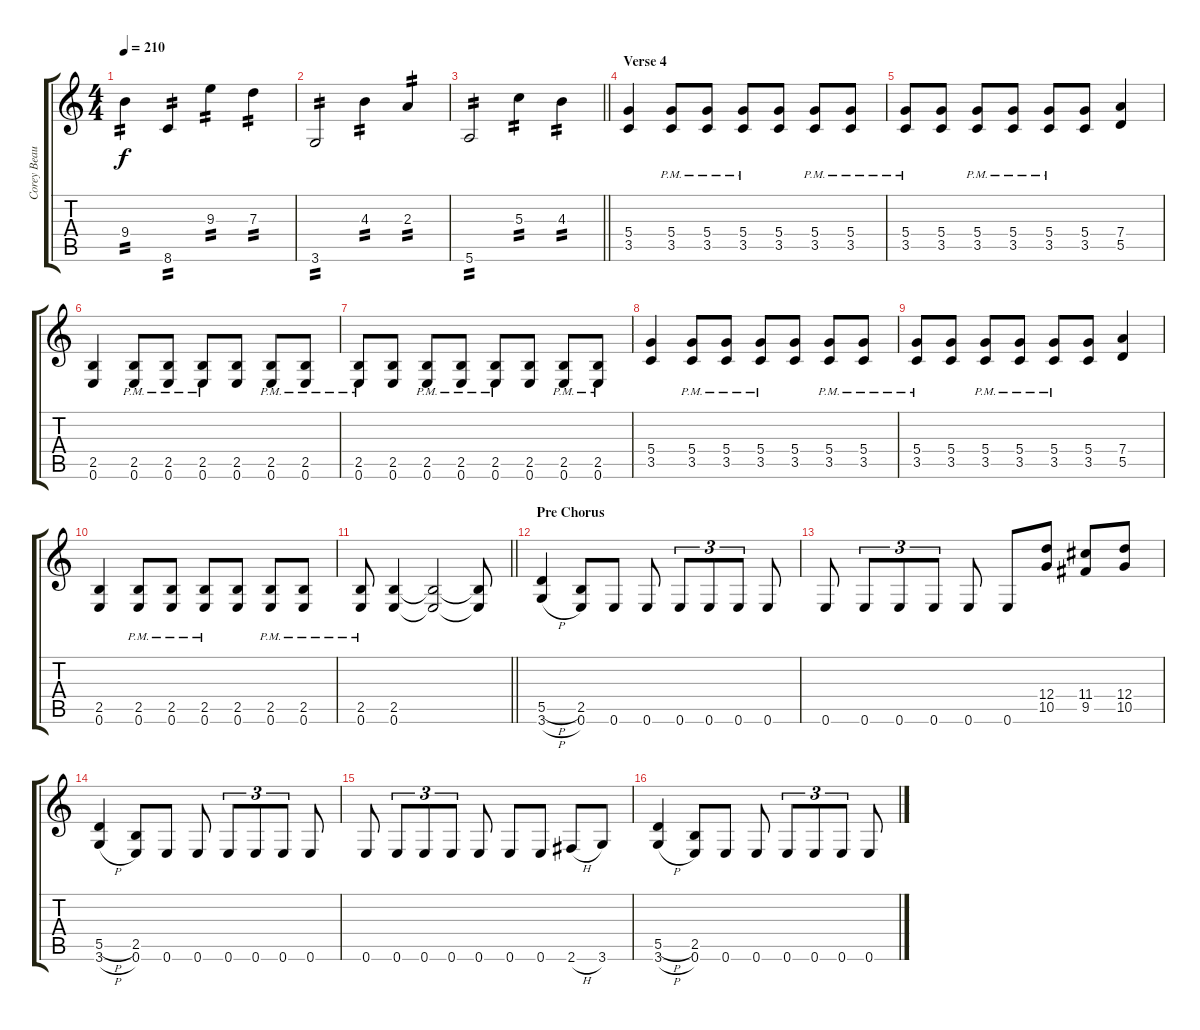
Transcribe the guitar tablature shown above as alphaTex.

\track ("Corey Beaulieu" "Corey Beau") {instrument distortionguitar}
\staff {score tabs}
\tuning (E4 B3 G3 D3 A2 E2) {hide}
\ts (4 4)
\tempo 210
\clef g2
\ks c
9.4.4{tp 2 dy f} 8.6.4{tp 2} 9.3.4{tp 2} 7.3.4{tp 2} |
3.6.2{tp 2} 4.3.4{tp 2} 2.3.4{tp 2} |
\barLineRight lightlight
5.6.2{tp 2} 5.3.4{tp 2} 4.3.4{tp 2} |
\section ("" "Verse 4")
(5.4 3.5).4 (5.4{pm} 3.5{pm}).8 (5.4{pm} 3.5{pm}).8 (5.4{pm} 3.5{pm}).8 (5.4 3.5).8 (5.4{pm} 3.5{pm}).8 (5.4{pm} 3.5{pm}).8 |
(5.4{pm} 3.5{pm}).8 (5.4 3.5).8 (5.4{pm} 3.5{pm}).8 (5.4{pm} 3.5{pm}).8 (5.4{pm} 3.5{pm}).8 (5.4 3.5).8 (7.4 5.5).4 |
(2.5 0.6).4 (2.5{pm} 0.6{pm}).8 (2.5{pm} 0.6{pm}).8 (2.5{pm} 0.6{pm}).8 (2.5 0.6).8 (2.5{pm} 0.6{pm}).8 (2.5{pm} 0.6{pm}).8 |
(2.5{pm} 0.6{pm}).8 (2.5 0.6).8 (2.5{pm} 0.6{pm}).8 (2.5{pm} 0.6{pm}).8 (2.5{pm} 0.6{pm}).8 (2.5 0.6).8 (2.5{pm} 0.6{pm}).8 (2.5{pm} 0.6{pm}).8 |
(5.4 3.5).4 (5.4{pm} 3.5{pm}).8 (5.4{pm} 3.5{pm}).8 (5.4{pm} 3.5{pm}).8 (5.4 3.5).8 (5.4{pm} 3.5{pm}).8 (5.4{pm} 3.5{pm}).8 |
(5.4{pm} 3.5{pm}).8 (5.4 3.5).8 (5.4{pm} 3.5{pm}).8 (5.4{pm} 3.5{pm}).8 (5.4{pm} 3.5{pm}).8 (5.4 3.5).8 (7.4 5.5).4 |
(2.5 0.6).4 (2.5{pm} 0.6{pm}).8 (2.5{pm} 0.6{pm}).8 (2.5{pm} 0.6{pm}).8 (2.5 0.6).8 (2.5{pm} 0.6{pm}).8 (2.5{pm} 0.6{pm}).8 |
\barLineRight lightlight
(2.5{pm} 0.6{pm}).8 (2.5 0.6).4 (2.5{t} 0.6{t}).2 (2.5{t} 0.6{t}).8 |
\section ("" "Pre Chorus")
(5.5{h} 3.6{h}).4 (2.5 0.6).8 0.6.8 0.6.8 0.6.8{tu (3 2)} 0.6.8{tu (3 2)} 0.6.8{tu (3 2)} 0.6.8 |
0.6.8 0.6.8{tu (3 2)} 0.6.8{tu (3 2)} 0.6.8{tu (3 2)} 0.6.8 0.6.8 (12.4 10.5).8 (11.4 9.5).8 (12.4 10.5).8 |
(5.5{h} 3.6{h}).4 (2.5 0.6).8 0.6.8 0.6.8 0.6.8{tu (3 2)} 0.6.8{tu (3 2)} 0.6.8{tu (3 2)} 0.6.8 |
0.6.8 0.6.8{tu (3 2)} 0.6.8{tu (3 2)} 0.6.8{tu (3 2)} 0.6.8 0.6.8 0.6.8 2.6{h}.8 3.6.8 |
(5.5{h} 3.6{h}).4 (2.5 0.6).8 0.6.8 0.6.8 0.6.8{tu (3 2)} 0.6.8{tu (3 2)} 0.6.8{tu (3 2)} 0.6.8
